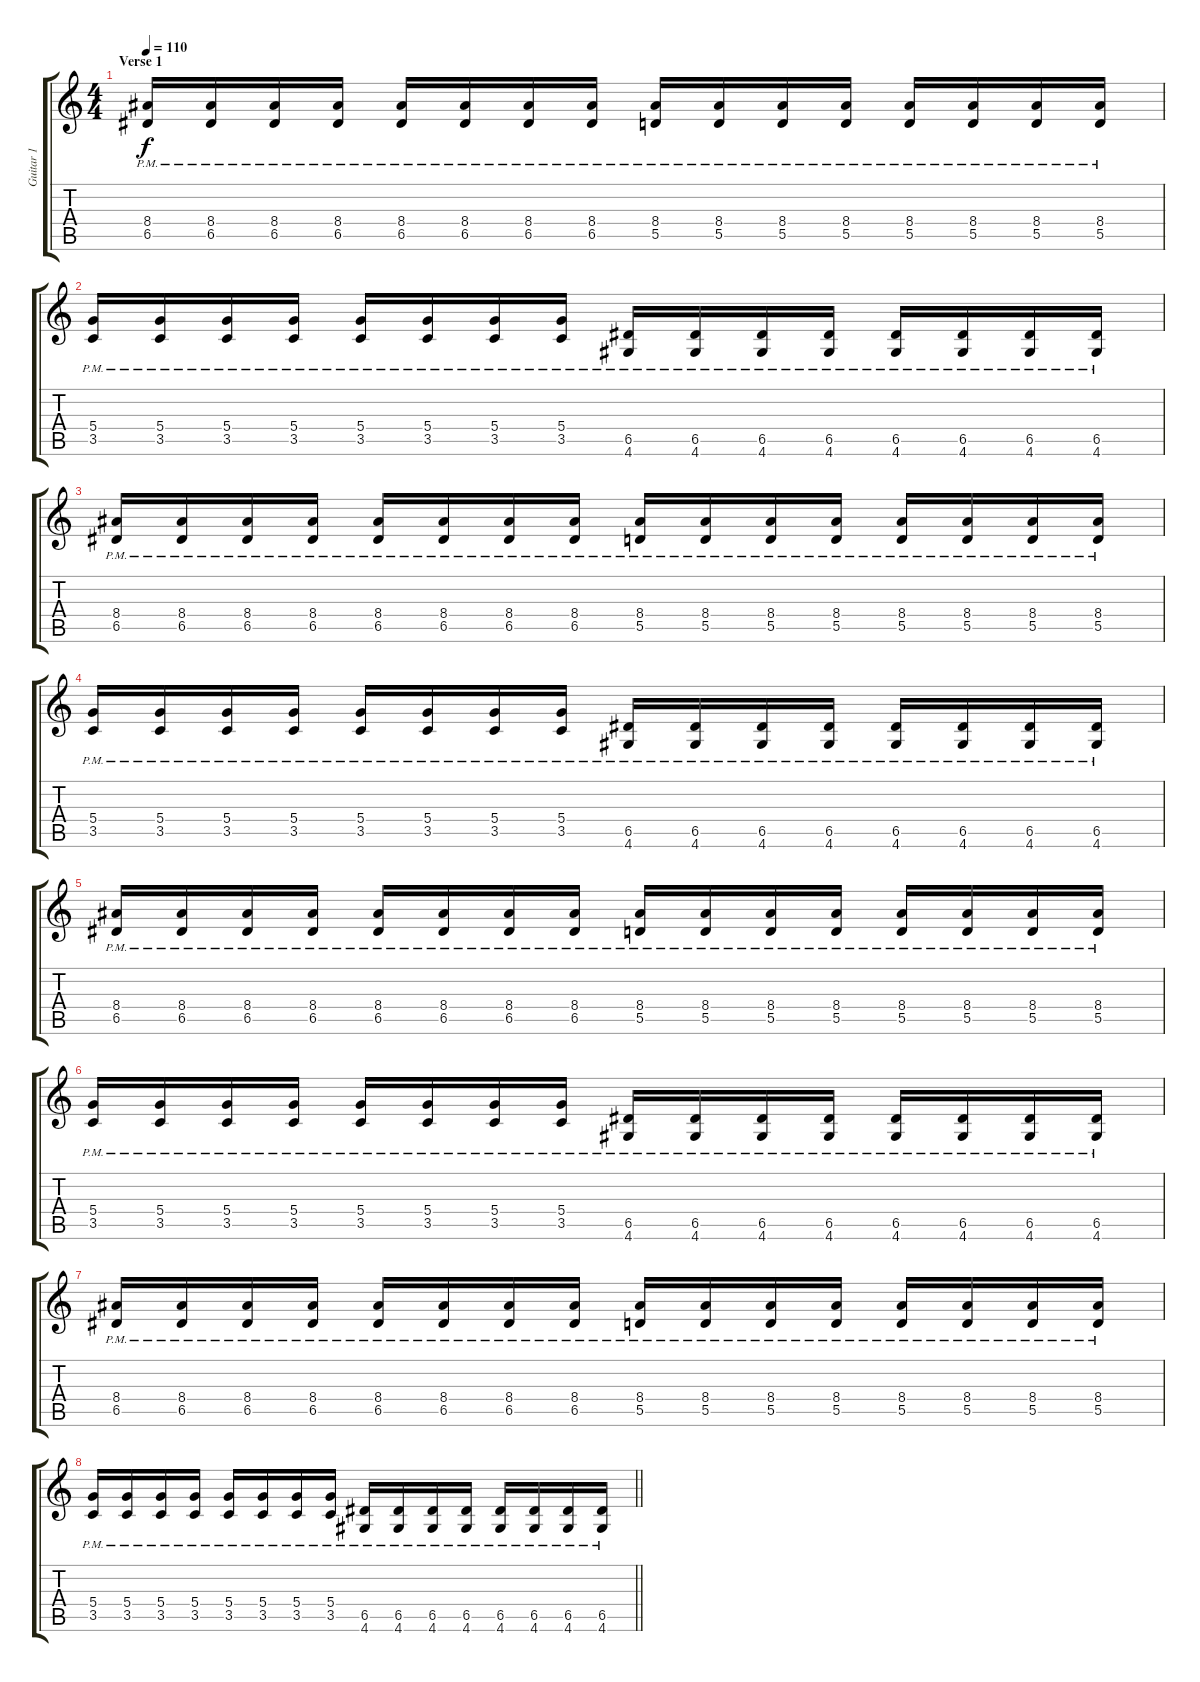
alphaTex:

\track ("Guitar 1" "Guitar 1") {instrument overdrivenguitar}
\staff {score tabs}
\tuning (E4 B3 G3 D3 A2 E2) {hide}
\ts (4 4)
\section ("" "Verse 1")
\tempo 110
\clef g2
\ks c
(8.4{pm} 6.5{pm}).16{dy f} (8.4{pm} 6.5{pm}).16 (8.4{pm} 6.5{pm}).16 (8.4{pm} 6.5{pm}).16 (8.4{pm} 6.5{pm}).16 (8.4{pm} 6.5{pm}).16 (8.4{pm} 6.5{pm}).16 (8.4{pm} 6.5{pm}).16 (8.4{pm} 5.5{pm}).16 (8.4{pm} 5.5{pm}).16 (8.4{pm} 5.5{pm}).16 (8.4{pm} 5.5{pm}).16 (8.4{pm} 5.5{pm}).16 (8.4{pm} 5.5{pm}).16 (8.4{pm} 5.5{pm}).16 (8.4{pm} 5.5{pm}).16 |
(5.4{pm} 3.5{pm}).16 (5.4{pm} 3.5{pm}).16 (5.4{pm} 3.5{pm}).16 (5.4{pm} 3.5{pm}).16 (5.4{pm} 3.5{pm}).16 (5.4{pm} 3.5{pm}).16 (5.4{pm} 3.5{pm}).16 (5.4{pm} 3.5{pm}).16 (6.5{pm} 4.6{pm}).16 (6.5{pm} 4.6{pm}).16 (6.5{pm} 4.6{pm}).16 (6.5{pm} 4.6{pm}).16 (6.5{pm} 4.6{pm}).16 (6.5{pm} 4.6{pm}).16 (6.5{pm} 4.6{pm}).16 (6.5{pm} 4.6{pm}).16 |
(8.4{pm} 6.5{pm}).16 (8.4{pm} 6.5{pm}).16 (8.4{pm} 6.5{pm}).16 (8.4{pm} 6.5{pm}).16 (8.4{pm} 6.5{pm}).16 (8.4{pm} 6.5{pm}).16 (8.4{pm} 6.5{pm}).16 (8.4{pm} 6.5{pm}).16 (8.4{pm} 5.5{pm}).16 (8.4{pm} 5.5{pm}).16 (8.4{pm} 5.5{pm}).16 (8.4{pm} 5.5{pm}).16 (8.4{pm} 5.5{pm}).16 (8.4{pm} 5.5{pm}).16 (8.4{pm} 5.5{pm}).16 (8.4{pm} 5.5{pm}).16 |
(5.4{pm} 3.5{pm}).16 (5.4{pm} 3.5{pm}).16 (5.4{pm} 3.5{pm}).16 (5.4{pm} 3.5{pm}).16 (5.4{pm} 3.5{pm}).16 (5.4{pm} 3.5{pm}).16 (5.4{pm} 3.5{pm}).16 (5.4{pm} 3.5{pm}).16 (6.5{pm} 4.6{pm}).16 (6.5{pm} 4.6{pm}).16 (6.5{pm} 4.6{pm}).16 (6.5{pm} 4.6{pm}).16 (6.5{pm} 4.6{pm}).16 (6.5{pm} 4.6{pm}).16 (6.5{pm} 4.6{pm}).16 (6.5{pm} 4.6{pm}).16 |
(8.4{pm} 6.5{pm}).16 (8.4{pm} 6.5{pm}).16 (8.4{pm} 6.5{pm}).16 (8.4{pm} 6.5{pm}).16 (8.4{pm} 6.5{pm}).16 (8.4{pm} 6.5{pm}).16 (8.4{pm} 6.5{pm}).16 (8.4{pm} 6.5{pm}).16 (8.4{pm} 5.5{pm}).16 (8.4{pm} 5.5{pm}).16 (8.4{pm} 5.5{pm}).16 (8.4{pm} 5.5{pm}).16 (8.4{pm} 5.5{pm}).16 (8.4{pm} 5.5{pm}).16 (8.4{pm} 5.5{pm}).16 (8.4{pm} 5.5{pm}).16 |
(5.4{pm} 3.5{pm}).16 (5.4{pm} 3.5{pm}).16 (5.4{pm} 3.5{pm}).16 (5.4{pm} 3.5{pm}).16 (5.4{pm} 3.5{pm}).16 (5.4{pm} 3.5{pm}).16 (5.4{pm} 3.5{pm}).16 (5.4{pm} 3.5{pm}).16 (6.5{pm} 4.6{pm}).16 (6.5{pm} 4.6{pm}).16 (6.5{pm} 4.6{pm}).16 (6.5{pm} 4.6{pm}).16 (6.5{pm} 4.6{pm}).16 (6.5{pm} 4.6{pm}).16 (6.5{pm} 4.6{pm}).16 (6.5{pm} 4.6{pm}).16 |
(8.4{pm} 6.5{pm}).16 (8.4{pm} 6.5{pm}).16 (8.4{pm} 6.5{pm}).16 (8.4{pm} 6.5{pm}).16 (8.4{pm} 6.5{pm}).16 (8.4{pm} 6.5{pm}).16 (8.4{pm} 6.5{pm}).16 (8.4{pm} 6.5{pm}).16 (8.4{pm} 5.5{pm}).16 (8.4{pm} 5.5{pm}).16 (8.4{pm} 5.5{pm}).16 (8.4{pm} 5.5{pm}).16 (8.4{pm} 5.5{pm}).16 (8.4{pm} 5.5{pm}).16 (8.4{pm} 5.5{pm}).16 (8.4{pm} 5.5{pm}).16 |
\barLineRight lightlight
(5.4{pm} 3.5{pm}).16 (5.4{pm} 3.5{pm}).16 (5.4{pm} 3.5{pm}).16 (5.4{pm} 3.5{pm}).16 (5.4{pm} 3.5{pm}).16 (5.4{pm} 3.5{pm}).16 (5.4{pm} 3.5{pm}).16 (5.4{pm} 3.5{pm}).16 (6.5{pm} 4.6{pm}).16 (6.5{pm} 4.6{pm}).16 (6.5{pm} 4.6{pm}).16 (6.5{pm} 4.6{pm}).16 (6.5{pm} 4.6{pm}).16 (6.5{pm} 4.6{pm}).16 (6.5{pm} 4.6{pm}).16 (6.5{pm} 4.6{pm}).16
